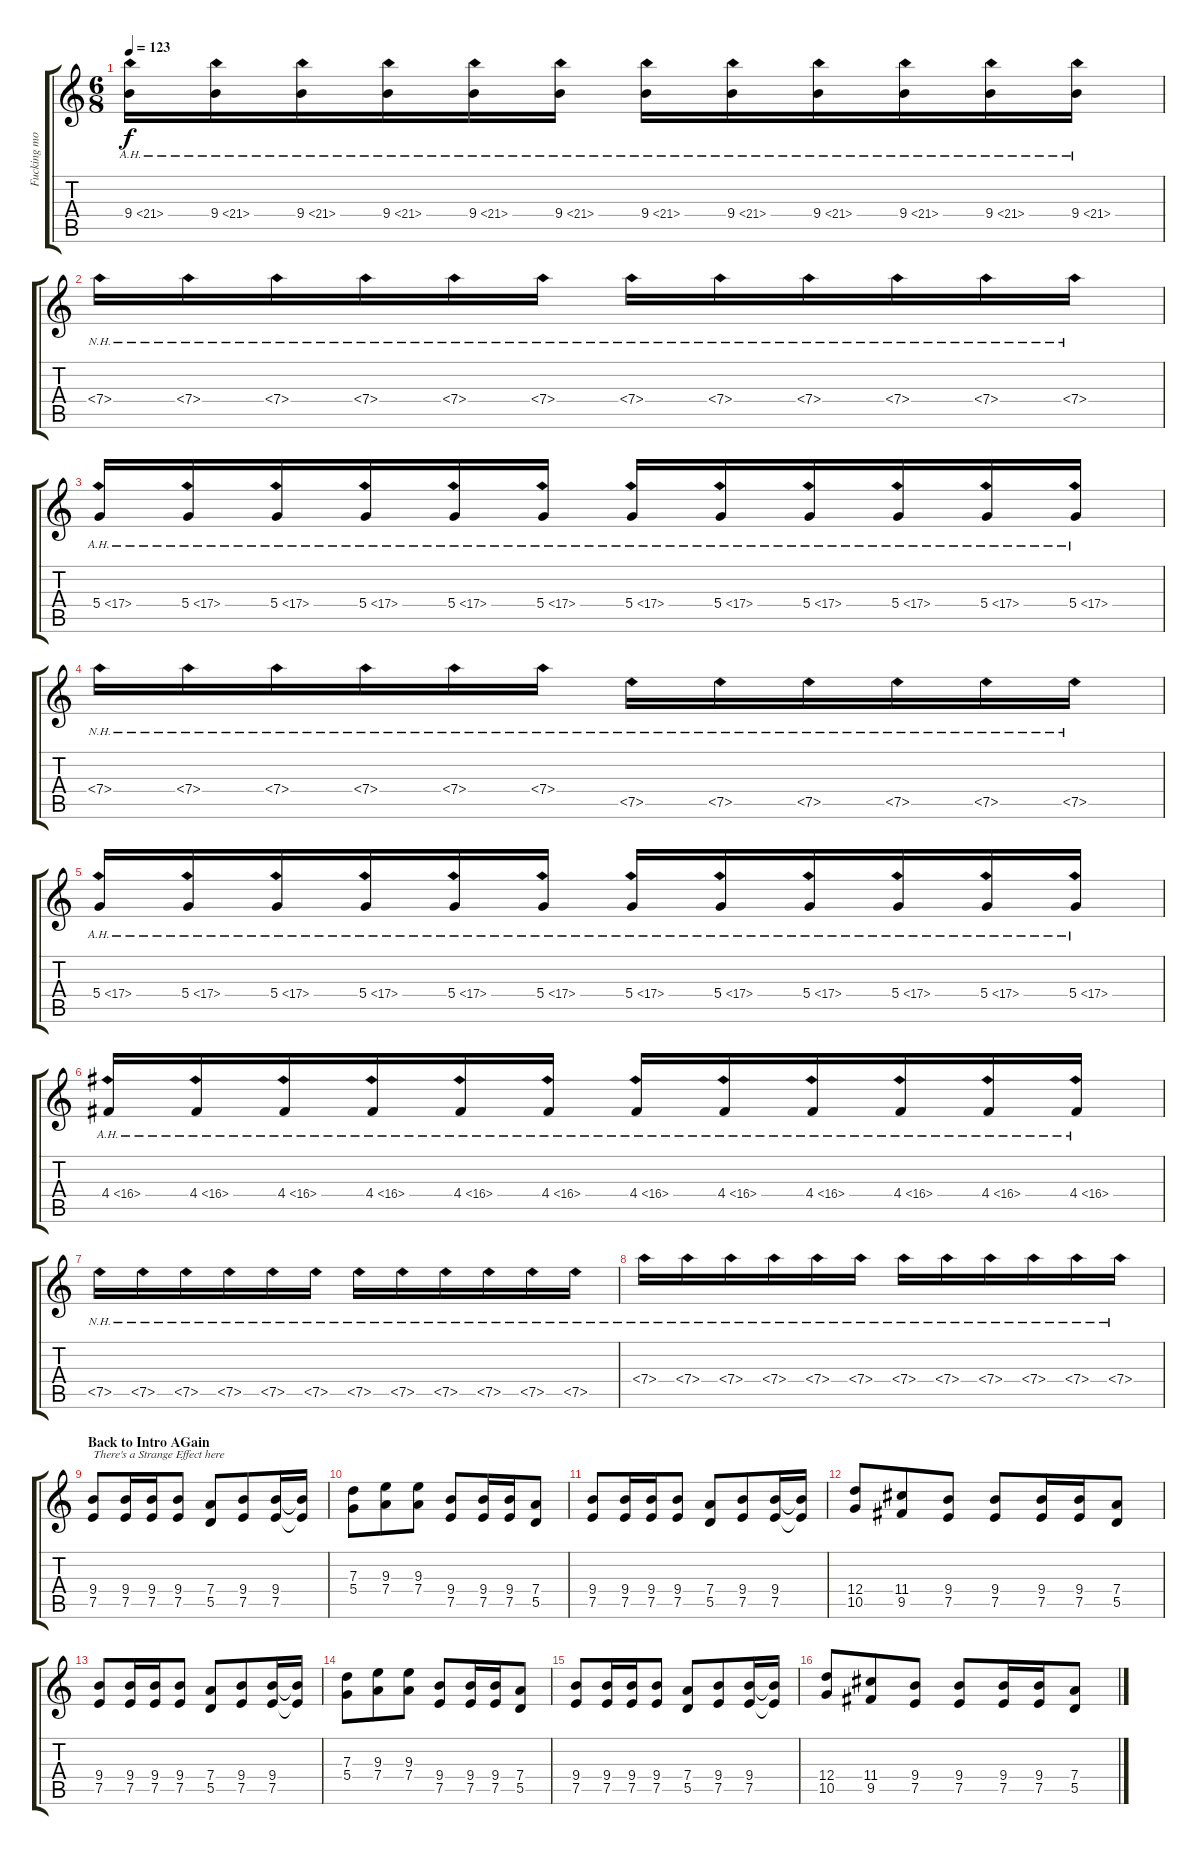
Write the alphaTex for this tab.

\track ("Fucking morten!! GOD!!" "Fucking mo") {instrument distortionguitar}
\staff {score tabs}
\tuning (E4 B3 G3 D3 A2 E2) {hide}
\ts (6 8)
\tempo 123
\clef g2
\ks c
9.4{ah 12}.16{dy f} 9.4{ah 12}.16 9.4{ah 12}.16 9.4{ah 12}.16 9.4{ah 12}.16 9.4{ah 12}.16 9.4{ah 12}.16 9.4{ah 12}.16 9.4{ah 12}.16 9.4{ah 12}.16 9.4{ah 12}.16 9.4{ah 12}.16 |
7.4{nh}.16{volume 10 instrument distortionguitar} 7.4{nh}.16 7.4{nh}.16 7.4{nh}.16 7.4{nh}.16 7.4{nh}.16 7.4{nh}.16 7.4{nh}.16 7.4{nh}.16 7.4{nh}.16 7.4{nh}.16 7.4{nh}.16 |
5.4{ah 12}.16 5.4{ah 12}.16 5.4{ah 12}.16 5.4{ah 12}.16 5.4{ah 12}.16 5.4{ah 12}.16 5.4{ah 12}.16 5.4{ah 12}.16 5.4{ah 12}.16 5.4{ah 12}.16 5.4{ah 12}.16 5.4{ah 12}.16 |
7.4{nh}.16 7.4{nh}.16 7.4{nh}.16 7.4{nh}.16 7.4{nh}.16 7.4{nh}.16 7.5{nh}.16 7.5{nh}.16 7.5{nh}.16 7.5{nh}.16 7.5{nh}.16 7.5{nh}.16 |
5.4{ah 12}.16 5.4{ah 12}.16 5.4{ah 12}.16 5.4{ah 12}.16 5.4{ah 12}.16 5.4{ah 12}.16 5.4{ah 12}.16 5.4{ah 12}.16 5.4{ah 12}.16 5.4{ah 12}.16 5.4{ah 12}.16 5.4{ah 12}.16 |
4.4{ah 12}.16 4.4{ah 12}.16 4.4{ah 12}.16 4.4{ah 12}.16 4.4{ah 12}.16 4.4{ah 12}.16 4.4{ah 12}.16 4.4{ah 12}.16 4.4{ah 12}.16 4.4{ah 12}.16 4.4{ah 12}.16 4.4{ah 12}.16 |
7.5{nh}.16 7.5{nh}.16 7.5{nh}.16 7.5{nh}.16 7.5{nh}.16 7.5{nh}.16 7.5{nh}.16 7.5{nh}.16 7.5{nh}.16 7.5{nh}.16 7.5{nh}.16 7.5{nh}.16 |
7.4{nh}.16 7.4{nh}.16 7.4{nh}.16 7.4{nh}.16 7.4{nh}.16 7.4{nh}.16 7.4{nh}.16 7.4{nh}.16 7.4{nh}.16 7.4{nh}.16 7.4{nh}.16 7.4{nh}.16 |
\section ("" "Back to Intro AGain")
(9.4 7.5).8{txt "There's a Strange Effect here"} (9.4 7.5).16 (9.4 7.5).16 (9.4 7.5).8 (7.4 5.5).8 (9.4 7.5).8 (9.4 7.5).16 (9.4{t} 7.5{t}).16 |
(7.3 5.4).8 (9.3 7.4).8 (9.3 7.4).8 (9.4 7.5).8 (9.4 7.5).16 (9.4 7.5).16 (7.4 5.5).8 |
(9.4 7.5).8 (9.4 7.5).16 (9.4 7.5).16 (9.4 7.5).8 (7.4 5.5).8 (9.4 7.5).8 (9.4 7.5).16 (9.4{t} 7.5{t}).16 |
(12.4 10.5).8 (11.4 9.5).8 (9.4 7.5).8 (9.4 7.5).8 (9.4 7.5).16 (9.4 7.5).16 (7.4 5.5).8 |
(9.4 7.5).8 (9.4 7.5).16 (9.4 7.5).16 (9.4 7.5).8 (7.4 5.5).8 (9.4 7.5).8 (9.4 7.5).16 (9.4{t} 7.5{t}).16 |
(7.3 5.4).8 (9.3 7.4).8 (9.3 7.4).8 (9.4 7.5).8 (9.4 7.5).16 (9.4 7.5).16 (7.4 5.5).8 |
(9.4 7.5).8 (9.4 7.5).16 (9.4 7.5).16 (9.4 7.5).8 (7.4 5.5).8 (9.4 7.5).8 (9.4 7.5).16 (9.4{t} 7.5{t}).16 |
(12.4 10.5).8 (11.4 9.5).8 (9.4 7.5).8 (9.4 7.5).8 (9.4 7.5).16 (9.4 7.5).16 (7.4 5.5).8
